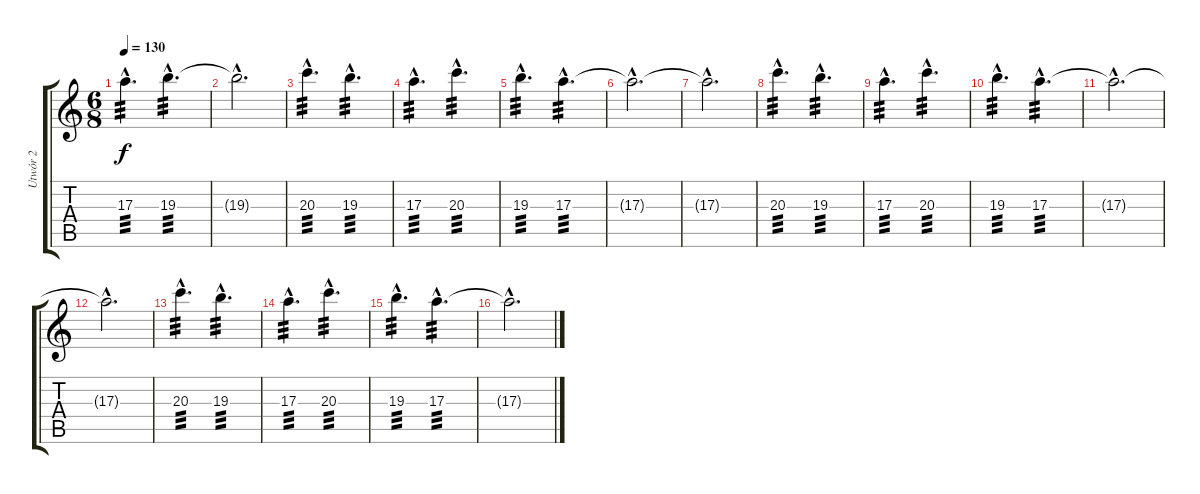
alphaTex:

\track ("Utwór 2" "Utwór 2") {instrument electricguitarclean}
\staff {score tabs}
\tuning (Db4 Ab3 E3 B2 Gb2 B1) {hide}
\ts (6 8)
\tempo 130
\clef g2
\ks c
17.3{hac}.4{d tp 3 dy f volume 14 instrument distortionguitar} 19.3{hac}.4{d tp 3} |
19.3{hac t}.2{d} |
20.3{hac}.4{d tp 3} 19.3{hac}.4{d tp 3} |
17.3{hac}.4{d tp 3} 20.3{hac}.4{d tp 3} |
19.3{hac}.4{d tp 3} 17.3{hac}.4{d tp 3} |
17.3{hac t}.2{d} |
17.3{hac t}.2{d} |
20.3{hac}.4{d tp 3} 19.3{hac}.4{d tp 3} |
17.3{hac}.4{d tp 3} 20.3{hac}.4{d tp 3} |
19.3{hac}.4{d tp 3} 17.3{hac}.4{d tp 3} |
17.3{hac t}.2{d} |
17.3{hac t}.2{d} |
20.3{hac}.4{d tp 3} 19.3{hac}.4{d tp 3} |
17.3{hac}.4{d tp 3} 20.3{hac}.4{d tp 3} |
19.3{hac}.4{d tp 3} 17.3{hac}.4{d tp 3} |
17.3{hac t}.2{d}
